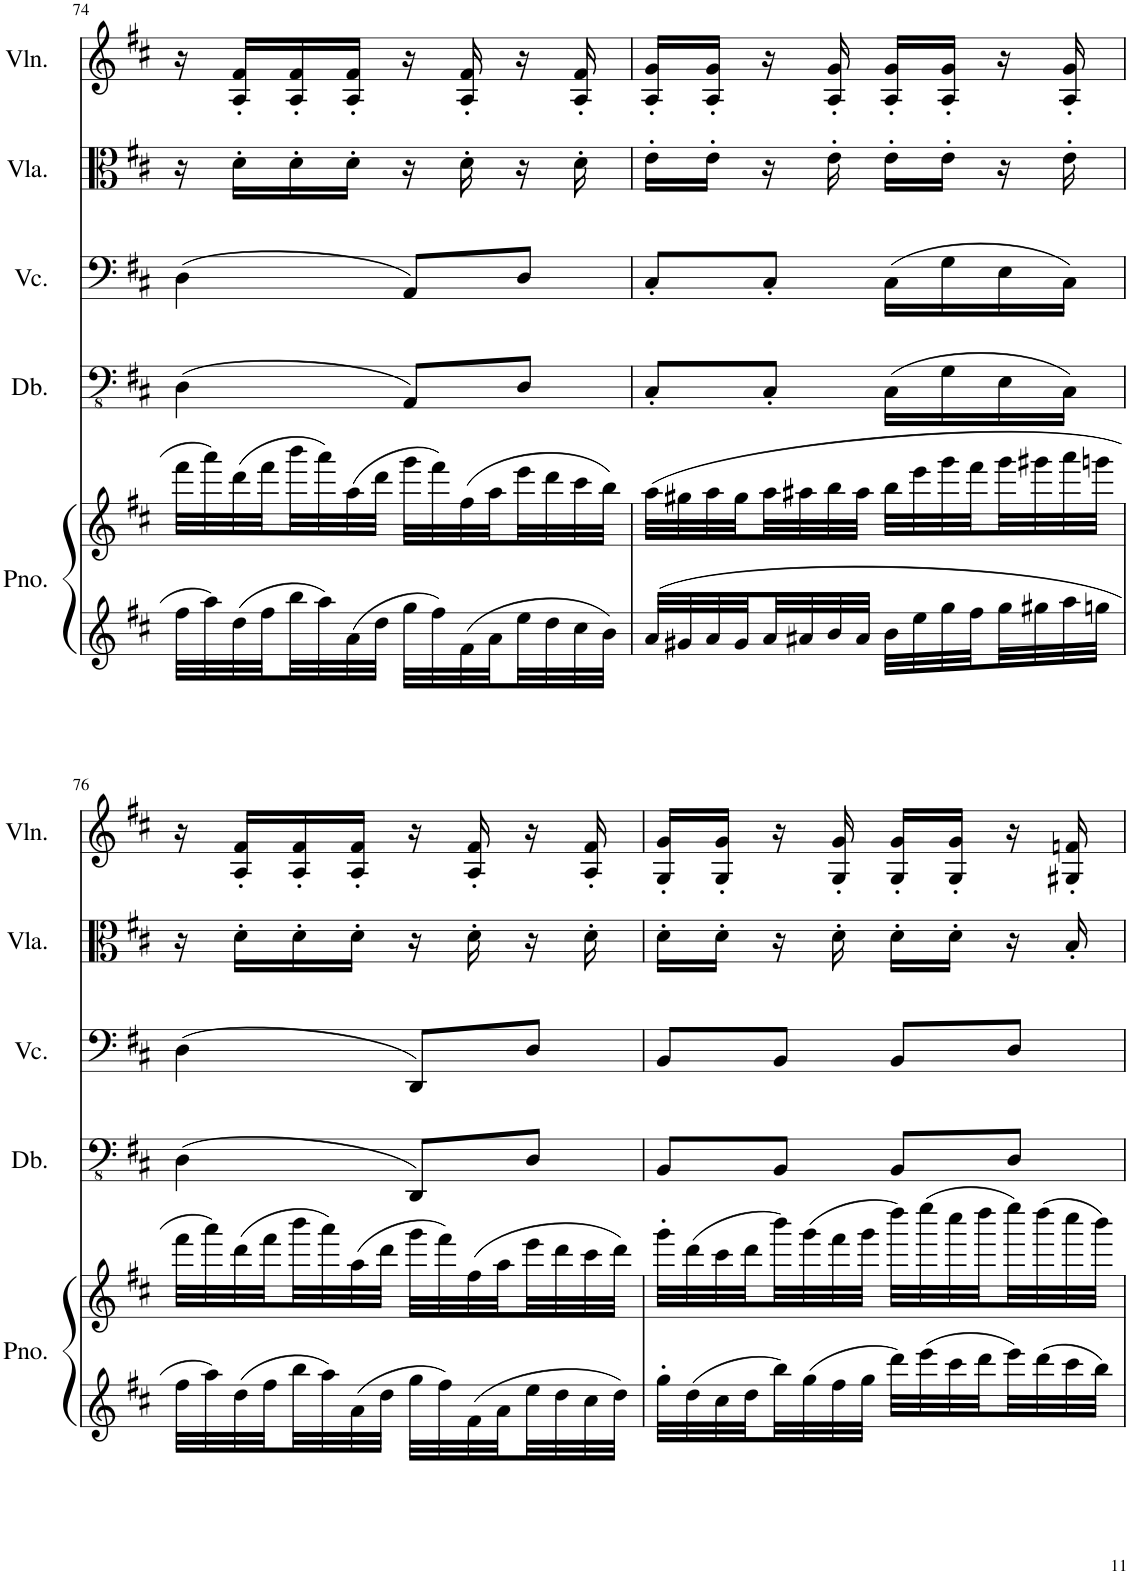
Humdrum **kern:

**kern	**kern	**kern	**kern	**kern	**kern
*part5	*part5	*part4	*part3	*part2	*part1
*staff6	*staff5	*staff4	*staff3	*staff2	*staff1
*I"Piano	*	*I"Double Bass	*I"Violoncello	*I"Viola	*I"Violin
*I'Pno.	*	*I'Db.	*I'Vc.	*I'Vla.	*I'Vln.
!!LO:PB:g=z
*clefG2	*clefG2	*clefFv4	*clefF4	*clefC3	*clefG2
*	*	*Trd7c12	*	*	*
*k[f#c#]	*k[f#c#]	*k[f#c#]	*k[f#c#]	*k[f#c#]	*k[f#c#]
*M2/4	*M2/4	*M2/4	*M2/4	*M2/4	*M2/4
=74	=74	=74	=74	=74	=74
32ff#\LLL	32fff#\LLL	(4DD\	(4D\	16r	16r
32aa\	32aaa\	.	.	.	.
32dd\	(32ddd\	.	.	16d'\LL	16A/' 16f#/'LL
32ff#\	32fff#\	.	.	.	.
32bb\	32bbb\	.	.	16d'\	16A/' 16f#/'
32aa\	32aaa\)	.	.	.	.
32a\	(32aa\	.	.	16d'\JJ	16A/' 16f#/'JJ
32dd\JJJ	32ddd\JJJ	.	.	.	.
32gg\LLL	32ggg\LLL	8AAA/L)	8AA/L)	16r	16r
32ff#\	32fff#\)	.	.	.	.
32f#\	(32ff#\	.	.	16d'\	16A/' 16f#/'
32a\	32aa\	.	.	.	.
32ee\	32eee\	8DD/J	8D/J	16r	16r
32dd\	32ddd\	.	.	.	.
32cc#\	32ccc#\	.	.	16d'\	16A/' 16f#/'
32b\JJJ	32bb\JJJ)	.	.	.	.
=75	=75	=75	=75	=75	=75
32a/LLL	(32aa\LLL	8CC#'/L	8C#'/L	16e'\LL	16A/' 16g/'LL
32g#X/	32gg#X\	.	.	.	.
32a/	32aa\	.	.	16e'\JJ	16A/' 16g/'JJ
32g#/	32gg#\	.	.	.	.
32a/	32aa\	8CC#'/J	8C#'/J	16r	16r
32a#X/	32aa#X\	.	.	.	.
32b/	32bb\	.	.	16e'\	16A/' 16g/'
32a#/JJJ	32aa#\JJJ	.	.	.	.
32b\LLL	32bb\LLL	(16CC#\LL	(16C#\LL	16e'\LL	16A/' 16g/'LL
32ee\	32eee\	.	.	.	.
32gg\	32ggg\	16GG\	16G\	16e'\JJ	16A/' 16g/'JJ
32ff#\	32fff#\	.	.	.	.
32gg\	32ggg\	16EE\	16E\	16r	16r
32gg#X\	32ggg#X\	.	.	.	.
32aa\	32aaa\	16CC#\JJ)	16C#\JJ)	16e'\	16A/' 16g/'
32ggn\JJJ	32gggn\JJJ	.	.	.	.
!!LO:LB:g=z
=76	=76	=76	=76	=76	=76
32ff#\LLL	32fff#\LLL	(4DD\	(4D\	16r	16r
32aa\	32aaa\)	.	.	.	.
32dd\	(32ddd\	.	.	16d'\LL	16A/' 16f#/'LL
32ff#\	32fff#\	.	.	.	.
32bb\	32bbb\	.	.	16d'\	16A/' 16f#/'
32aa\	32aaa\)	.	.	.	.
32a\	(32aa\	.	.	16d'\JJ	16A/' 16f#/'JJ
32dd\JJJ	32ddd\JJJ	.	.	.	.
32gg\LLL	32ggg\LLL	8DDD/L)	8DD/L)	16r	16r
32ff#\	32fff#\)	.	.	.	.
32f#\	(32ff#\	.	.	16d'\	16A/' 16f#/'
32a\	32aa\	.	.	.	.
32ee\	32eee\	8DD/J	8D/J	16r	16r
32dd\	32ddd\	.	.	.	.
32cc#\	32ccc#\	.	.	16d'\	16A/' 16f#/'
32dd\JJJ	32ddd\JJJ)	.	.	.	.
=77	=77	=77	=77	=77	=77
32gg'\LLL	32ggg'\LLL	8BBB/L	8BB/L	16d'\LL	16G/' 16g/'LL
32dd\	(32ddd\	.	.	.	.
32cc#\	32ccc#\	.	.	16d'\JJ	16G/' 16g/'JJ
32dd\	32ddd\	.	.	.	.
32bb\	32bbb\)	8BBB/J	8BB/J	16r	16r
32gg\	(32ggg\	.	.	.	.
32ff#\	32fff#\	.	.	16d'\	16G/' 16g/'
32gg\JJJ	32ggg\JJJ	.	.	.	.
32ddd\LLL	32dddd\LLL)	8BBB/L	8BB/L	16d'\LL	16G/' 16g/'LL
32eee\	(32eeee\	.	.	.	.
32ccc#\	32cccc#\	.	.	16d'\JJ	16G/' 16g/'JJ
32ddd\	32dddd\	.	.	.	.
32eee\	32eeee\)	8DD/J	8D/J	16r	16r
32ddd\	(32dddd\	.	.	.	.
32ccc#\	32cccc#\	.	.	16B'/	16G#X/' 16fn/'
32bb\JJJ	32bbb\JJJ)	.	.	.	.
=	=	=	=	=	=
*-	*-	*-	*-	*-	*-
